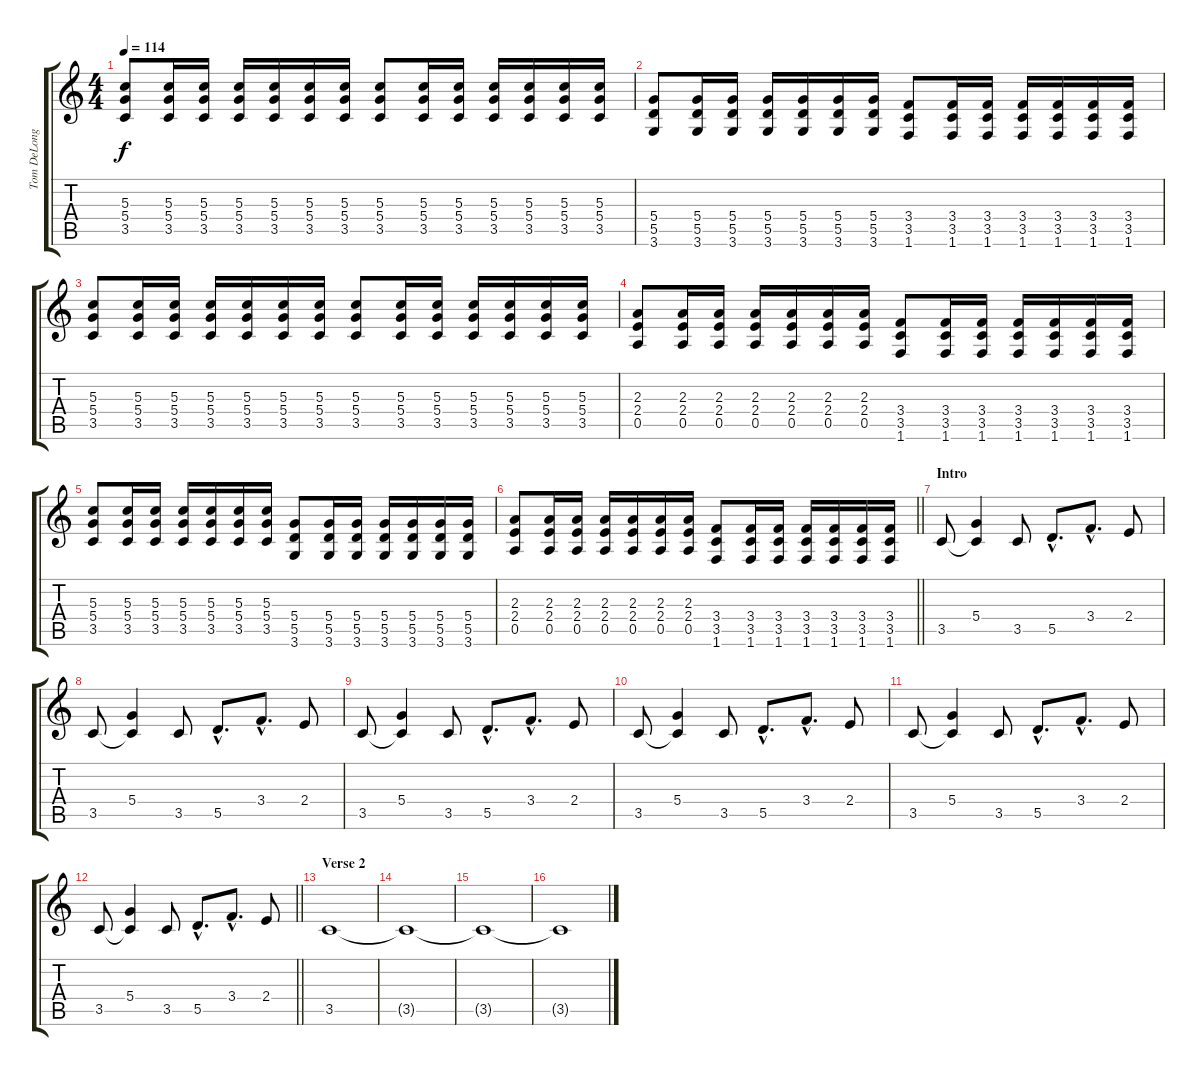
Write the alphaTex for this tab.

\track ("Tom DeLonge (Standard)" "Tom DeLong") {instrument distortionguitar}
\staff {score tabs}
\tuning (E4 B3 G3 D3 A2 E2) {hide}
\ts (4 4)
\tempo 114
\clef g2
\ks c
(5.3 5.4 3.5).8{dy f} (5.3 5.4 3.5).16 (5.3 5.4 3.5).16 (5.3 5.4 3.5).16 (5.3 5.4 3.5).16 (5.3 5.4 3.5).16 (5.3 5.4 3.5).16 (5.3 5.4 3.5).8 (5.3 5.4 3.5).16 (5.3 5.4 3.5).16 (5.3 5.4 3.5).16 (5.3 5.4 3.5).16 (5.3 5.4 3.5).16 (5.3 5.4 3.5).16 |
(5.4 5.5 3.6).8 (5.4 5.5 3.6).16 (5.4 5.5 3.6).16 (5.4 5.5 3.6).16 (5.4 5.5 3.6).16 (5.4 5.5 3.6).16 (5.4 5.5 3.6).16 (3.4 3.5 1.6).8 (3.4 3.5 1.6).16 (3.4 3.5 1.6).16 (3.4 3.5 1.6).16 (3.4 3.5 1.6).16 (3.4 3.5 1.6).16 (3.4 3.5 1.6).16 |
(5.3 5.4 3.5).8 (5.3 5.4 3.5).16 (5.3 5.4 3.5).16 (5.3 5.4 3.5).16 (5.3 5.4 3.5).16 (5.3 5.4 3.5).16 (5.3 5.4 3.5).16 (5.3 5.4 3.5).8 (5.3 5.4 3.5).16 (5.3 5.4 3.5).16 (5.3 5.4 3.5).16 (5.3 5.4 3.5).16 (5.3 5.4 3.5).16 (5.3 5.4 3.5).16 |
(2.3 2.4 0.5).8 (2.3 2.4 0.5).16 (2.3 2.4 0.5).16 (2.3 2.4 0.5).16 (2.3 2.4 0.5).16 (2.3 2.4 0.5).16 (2.3 2.4 0.5).16 (3.4 3.5 1.6).8 (3.4 3.5 1.6).16 (3.4 3.5 1.6).16 (3.4 3.5 1.6).16 (3.4 3.5 1.6).16 (3.4 3.5 1.6).16 (3.4 3.5 1.6).16 |
(5.3 5.4 3.5).8 (5.3 5.4 3.5).16 (5.3 5.4 3.5).16 (5.3 5.4 3.5).16 (5.3 5.4 3.5).16 (5.3 5.4 3.5).16 (5.3 5.4 3.5).16 (5.4 5.5 3.6).8 (5.4 5.5 3.6).16 (5.4 5.5 3.6).16 (5.4 5.5 3.6).16 (5.4 5.5 3.6).16 (5.4 5.5 3.6).16 (5.4 5.5 3.6).16 |
\barLineRight lightlight
(2.3 2.4 0.5).8 (2.3 2.4 0.5).16 (2.3 2.4 0.5).16 (2.3 2.4 0.5).16 (2.3 2.4 0.5).16 (2.3 2.4 0.5).16 (2.3 2.4 0.5).16 (3.4 3.5 1.6).8 (3.4 3.5 1.6).16 (3.4 3.5 1.6).16 (3.4 3.5 1.6).16 (3.4 3.5 1.6).16 (3.4 3.5 1.6).16 (3.4 3.5 1.6).16 |
\section ("" "Intro")
3.5.8 (5.4 3.5{t}).4 3.5.8 5.5{hac}.8{d} 3.4{hac}.8{d} 2.4.8 |
3.5.8 (5.4 3.5{t}).4 3.5.8 5.5{hac}.8{d} 3.4{hac}.8{d} 2.4.8 |
3.5.8 (5.4 3.5{t}).4 3.5.8 5.5{hac}.8{d} 3.4{hac}.8{d} 2.4.8 |
3.5.8 (5.4 3.5{t}).4 3.5.8 5.5{hac}.8{d} 3.4{hac}.8{d} 2.4.8 |
3.5.8 (5.4 3.5{t}).4 3.5.8 5.5{hac}.8{d} 3.4{hac}.8{d} 2.4.8 |
\barLineRight lightlight
3.5.8 (5.4 3.5{t}).4 3.5.8 5.5{hac}.8{d} 3.4{hac}.8{d} 2.4.8 |
\section ("" "Verse 2")
3.5.1{volume 0} |
3.5{t}.1 |
3.5{t}.1 |
3.5{t}.1
